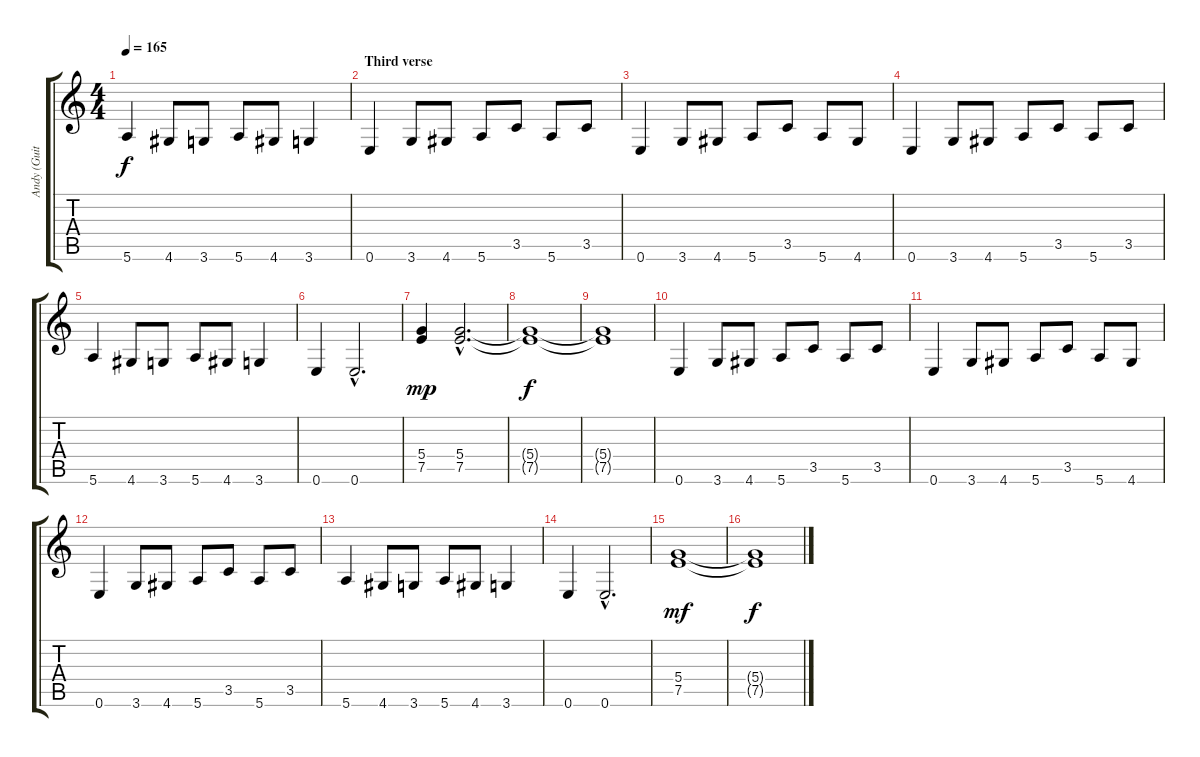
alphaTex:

\track ("Andy (Guitar)" "Andy (Guit") {instrument distortionguitar}
\staff {score tabs}
\tuning (E4 B3 G3 D3 A2 E2) {hide}
\ts (4 4)
\tempo 165
\clef g2
\ks c
5.6.4{dy f} 4.6.8 3.6.8 5.6.8 4.6.8 3.6.4 |
\section ("" "Third verse")
0.6.4 3.6.8 4.6.8 5.6.8 3.5.8 5.6.8 3.5.8 |
0.6.4 3.6.8 4.6.8 5.6.8 3.5.8 5.6.8 4.6.8 |
0.6.4 3.6.8 4.6.8 5.6.8 3.5.8 5.6.8 3.5.8 |
5.6.4 4.6.8 3.6.8 5.6.8 4.6.8 3.6.4 |
0.6.4 0.6{hac}.2{d} |
(5.4 7.5).4{dy mp} (5.4{hac} 7.5{hac}).2{d} |
(5.4{t} 7.5{t}).1{dy f} |
(5.4{t} 7.5{t}).1 |
0.6.4 3.6.8 4.6.8 5.6.8 3.5.8 5.6.8 3.5.8 |
0.6.4 3.6.8 4.6.8 5.6.8 3.5.8 5.6.8 4.6.8 |
0.6.4 3.6.8 4.6.8 5.6.8 3.5.8 5.6.8 3.5.8 |
5.6.4 4.6.8 3.6.8 5.6.8 4.6.8 3.6.4 |
0.6.4 0.6{hac}.2{d} |
(5.4 7.5).1{dy mf} |
(5.4{t} 7.5{t}).1{dy f}
